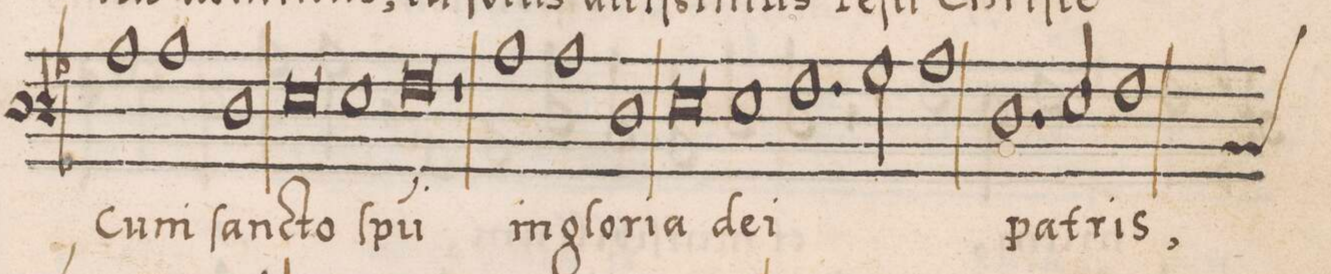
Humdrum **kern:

**kern	**text
*I"BASSVS	*
*clefF3	*
*k[b-]	*
*met(C|)	*
*M3/1	*
1c\	Cum
1c\	ſanc-
1F\	-to
=150-	=150-
0G\	ſp(i-
1G\	-ri-
=151-	=151-
0A\	-t)u
1r	.
=152-	=152-
1c\	in
1c\	glo-
1F\	-ri-
=153-	=153-
0G\	-a
1G\	de-
=154-	=154-
1.A\	-i
2B-\	.
1c\	.
=155-	=155-
1.F\	pa-
2G/	.
*custos:D	*
1A\	-tris,
=156-	=156-
*-	*-
